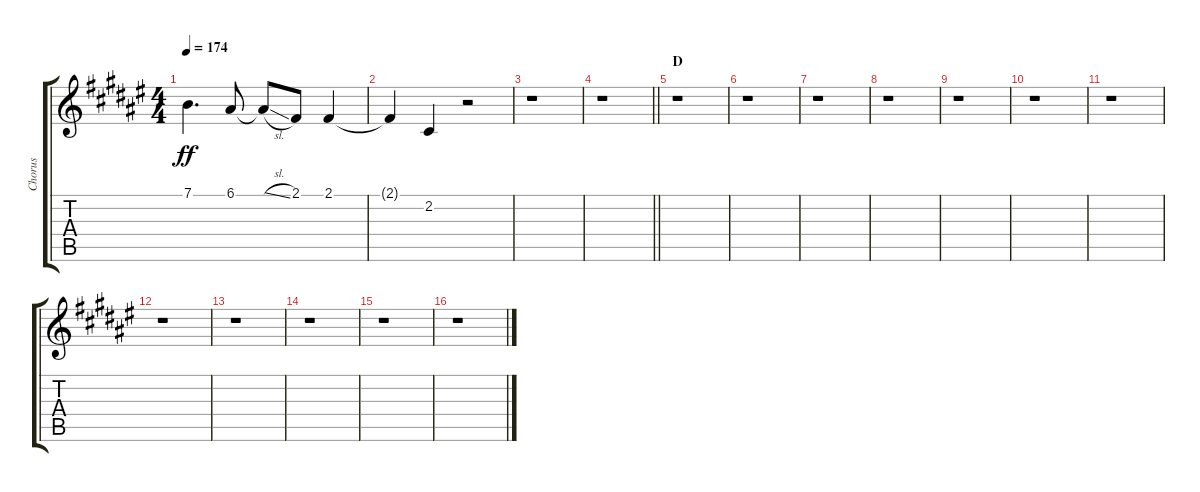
\track ("Chorus" "Chorus") {instrument voiceoohs}
\staff {score tabs}
\tuning (E4 B3 G3 D3 A2 E2) {hide}
\ts (4 4)
\tempo 174
\clef g2
\ks f#
7.1.4{d dy ff} 6.1.8 6.1{sl t}.8 2.1.8 2.1.4 |
2.1{t}.4 2.2.4 r.2 |
r.1 |
\barLineRight lightlight
r.1 |
\section ("" "D")
r.1 |
r.1 |
r.1 |
r.1 |
r.1 |
r.1 |
r.1 |
r.1 |
r.1 |
r.1 |
r.1 |
r.1
